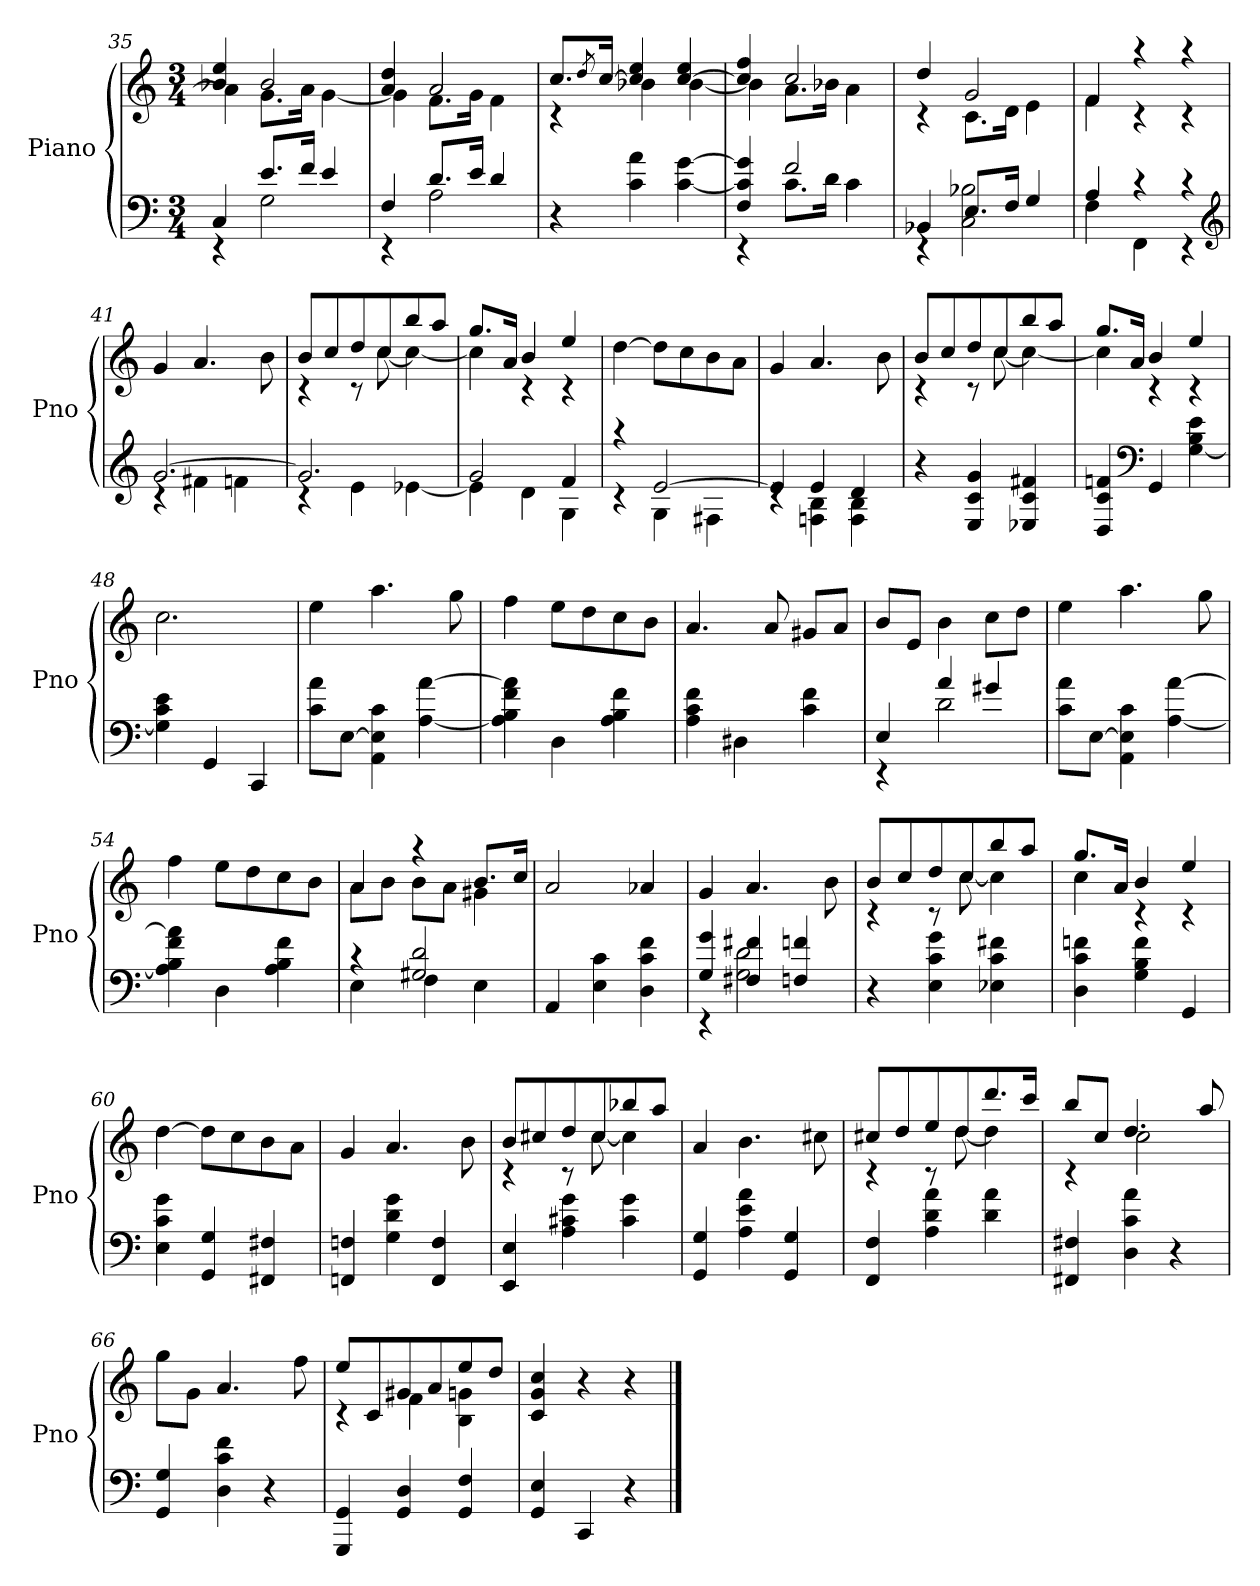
**kern	**kern
*part1	*part1
*staff2	*staff1
*I"Piano	*
*I'Pno	*
*clefF4	*clefG2
*k[]	*k[]
*C:	*C:
*M3/4	*M3/4
=35	=35
*^	*^
4C	4rEE	4b-X 4ee	4a]
8.eL	2G	2b-	8.gL
16fJk	.	.	16aJk
4e	.	.	[4g
=36	=36	=36	=36
4F	4rEE	4a 4dd	4g]
8.dL	2A	2a	8.fL
16eJk	.	.	16gJk
4d	.	.	4f
*v	*v	*	*
=37	=37	=37
4r	8.ccL	4rc
.	8qdd/	.
.	[16ccJk	.
4c 4a	4cc] 4ee	4b-X
[4c [4g	[4cc 4ee	[4b-
=38	=38	=38
*^	*	*
4F 4c] 4g]	4rEE	4cc] 4ff	4b-]
2f	8.cL	2cc	8.aL
.	16dJk	.	16b-XJk
.	4c	.	4a
=39	=39	=39	=39
4BB-X	4rEE	4dd	4rc
8.EL	2C 2B-X	2g	8.cL
16FJk	.	.	16dJk
4G	.	.	4e
=40	=40	=40	=40
4A	4F	4f	4f
4rc	4FF	4raa	4rc
4rc	4rEE	4raa	4rc
*	*	*v	*v
*clefG2	*	*
=41	=41	=41
[2.g	4rc	4g
.	4f#X	4.a
.	4fn	.
.	.	8b
=42	=42	=42
*	*	*^
2.g]	4rc	8bL	4rc
.	.	8cc	.
.	4e	8dd	8rc
.	.	8cc	[8cc
.	[4e-X	8bb	4cc_
.	.	8aaJ	.
=43	=43	=43	=43
2g	4e-]	8.ggL	4cc]
.	.	16aJk	.
.	4d	4b	4rc
4f	4G	4ee	4rc
*	*	*v	*v
=44	=44	=44
4raa	4rc	[4dd
[2e	4G	8ddL]
.	.	8cc
.	4F#X	8b
.	.	8aJ
=45	=45	=45
4e]	4rc	4g
4e	4Fn 4B	4.a
4d	4F 4B	.
.	.	8b
*v	*v	*
=46	=46
*	*^
4r	8bL	4rc
.	8cc	.
4E 4c 4g	8dd	8rc
.	8cc	[8cc
4E-X 4c 4f#X	8bb	4cc_
.	8aaJ	.
=47	=47	=47
4D 4c 4fn	8.ggL	4cc]
.	16aJk	.
*clefF4	*	*
4GG	4b	4rc
[4G 4B 4e	4ee	4rc
*	*v	*v
=48	=48
4G] 4c 4e	2.cc
4GG	.
4CC	.
=49	=49
8c 8aL	4ee
[8EJ	.
4AA 4E] 4c	4.aa
[4A [4a	.
.	8gg
=50	=50
4A] 4B 4f 4a]	4ff
4D	8eeL
.	8dd
4A 4B 4f	8cc
.	8bJ
=51	=51
4A 4c 4f	4.a
4D#X	.
.	8a
4c 4f	8g#XL
.	8aJ
=52	=52
*^	*
4E	4rEE	8bL
.	.	8eJ
4a	2d	4b
4g#X	.	8ccL
.	.	8ddJ
*v	*v	*
=53	=53
8c 8aL	4ee
[8EJ	.
4AA 4E] 4c	4.aa
[4A [4a	.
.	8gg
=54	=54
4A] 4B 4f 4a]	4ff
4D	8eeL
.	8dd
4A 4B 4f	8cc
.	8bJ
=55	=55
*^	*^
4rc	4E	4a	8aL
.	.	.	8bJ
2G#X 2d	4F	4raa	8bL
.	.	.	8aJ
.	4E	8.bL	4g#X
.	.	16ccJk	.
*v	*v	*	*
*	*v	*v
=56	=56
4AA	2a
4E 4c	.
4D 4c 4f	4a-X
=57	=57
*^	*
4G 4g	4rEE	4g
4F#X 4f#X	2G 2d	4.a
4Fn 4fn	.	.
.	.	8b
*v	*v	*
=58	=58
*	*^
4r	8bL	4rc
.	8cc	.
4E 4c 4g	8dd	8rc
.	8cc	[8cc
4E-X 4c 4f#X	8bb	4cc]
.	8aaJ	.
=59	=59	=59
4D 4c 4fn	8.ggL	4cc
.	16aJk	.
4G 4B 4f	4b	4rc
4GG	4ee	4rc
*	*v	*v
=60	=60
4E 4c 4g	[4dd
4GG 4G	8ddL]
.	8cc
4FF#X 4F#X	8b
.	8aJ
=61	=61
4FFn 4Fn	4g
4G 4d 4g	4.a
4FF 4F	.
.	8b
=62	=62
*	*^
4EE 4E	8bL	4rc
.	8cc#X	.
4A 4c#X 4g	8dd	8rc
.	8cc#	[8cc#
4c# 4g	8bb-X	4cc#]
.	8aaJ	.
*	*v	*v
=63	=63
4GG 4G	4a
4A 4e 4a	4.b
4GG 4G	.
.	8cc#X
=64	=64
*	*^
4FF 4F	8cc#XL	4rc
.	8dd	.
4A 4d 4a	8ee	8rc
.	8dd	[8dd
4d 4a	8.ddd	4dd]
.	16cccJk	.
=65	=65	=65
4FF#X 4F#X	8bbL	4rc
.	8ccJ	.
4D 4c 4a	4.dd	2cc
4r	.	.
.	8aa	.
*	*v	*v
=66	=66
4GG 4G	8ggL
.	8gJ
4D 4c 4f	4.a
4r	.
.	8ff
=67	=67
*	*^
4GGG 4GG	8eeL	4rc
.	8c	.
4GG 4D	8g#X	4f
.	8a	.
4GG 4F	8ee	4B 4gn
.	8ddJ	.
*	*v	*v
=68	=68
4GG 4E	4c 4g 4cc
4CC	4r
4r	4r
==	==
*-	*-
